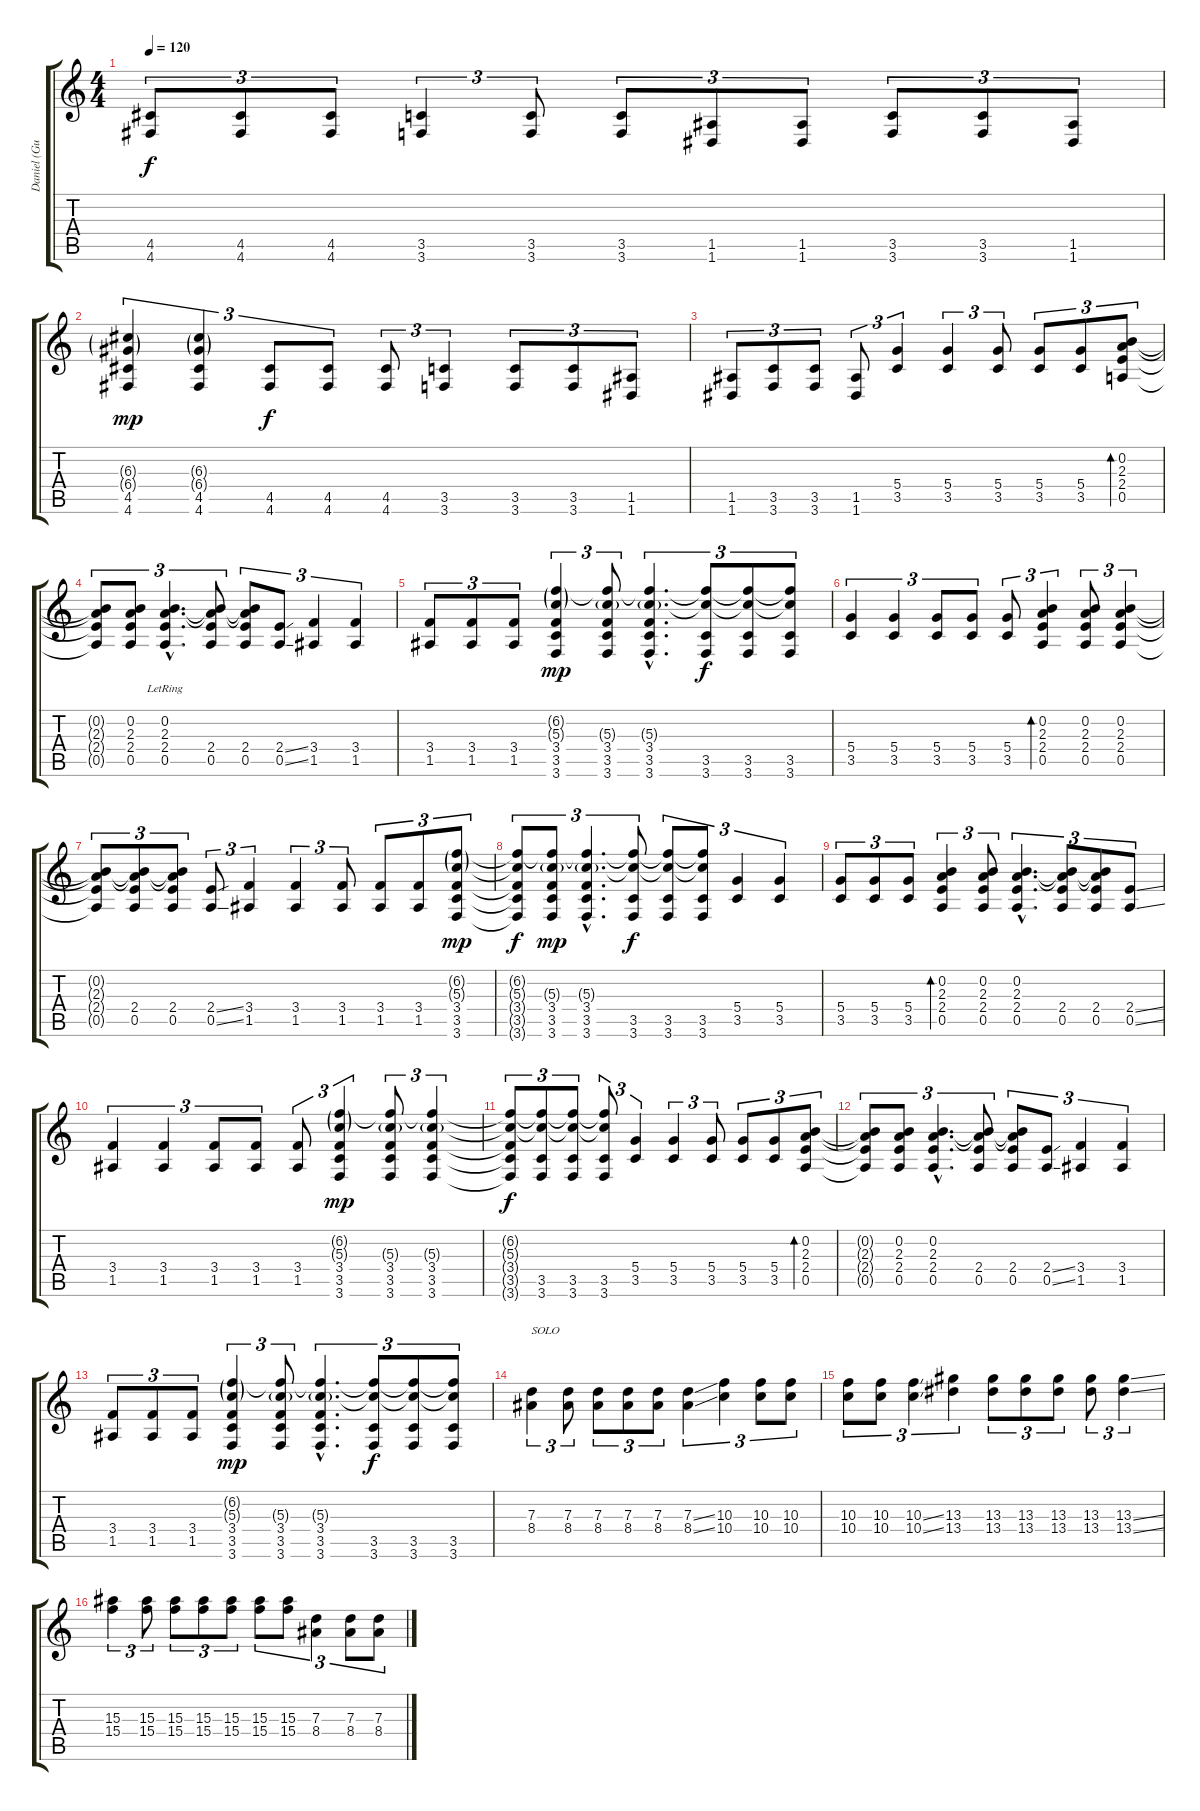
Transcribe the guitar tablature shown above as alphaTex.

\track ("Daniel (Guitarra 1)" "Daniel (Gu") {instrument distortionguitar}
\staff {score tabs}
\tuning (E4 B3 G3 D3 A2 D2) {hide}
\ts (4 4)
\tempo 120
\clef g2
\ks c
(4.5 4.6).8{tu (3 2) dy f} (4.5 4.6).8{tu (3 2)} (4.5 4.6).8{tu (3 2)} (3.5 3.6).4{tu (3 2)} (3.5 3.6).8{tu (3 2)} (3.5 3.6).8{tu (3 2)} (1.5 1.6).8{tu (3 2)} (1.5 1.6).8{tu (3 2)} (3.5 3.6).8{tu (3 2)} (3.5 3.6).8{tu (3 2)} (1.5 1.6).8{tu (3 2)} |
(6.3{g} 6.4{g} 4.5 4.6).4{tu (3 2) dy mp} (6.3{g} 6.4{g} 4.5 4.6).4{tu (3 2)} (4.5 4.6).8{tu (3 2) dy f} (4.5 4.6).8{tu (3 2)} (4.5 4.6).8{tu (3 2)} (3.5 3.6).4{tu (3 2)} (3.5 3.6).8{tu (3 2)} (3.5 3.6).8{tu (3 2)} (1.5 1.6).8{tu (3 2)} |
(1.5 1.6).8{tu (3 2)} (3.5 3.6).8{tu (3 2)} (3.5 3.6).8{tu (3 2)} (1.5 1.6).8{tu (3 2)} (5.4 3.5).4{tu (3 2)} (5.4 3.5).4{tu (3 2)} (5.4 3.5).8{tu (3 2)} (5.4 3.5).8{tu (3 2)} (5.4 3.5).8{tu (3 2)} (0.2 2.3 2.4 0.5).8{tu (3 2) bd 60} |
(0.2{t} 2.3{t} 2.4{t} 0.5{t}).8{tu (3 2)} (0.2 2.3 2.4 0.5).8{tu (3 2)} (0.2{hac} 2.3{hac} 2.4{hac} 0.5{hac lr}).4{d tu (3 2)} (0.2{t} 2.3{t} 2.4 0.5).8{tu (3 2)} (0.2{t} 2.3{t} 2.4 0.5).8{tu (3 2)} (2.4{ss} 0.5{ss}).8{tu (3 2)} (3.4 1.5).4{tu (3 2)} (3.4 1.5).4{tu (3 2)} |
(3.4 1.5).8{tu (3 2)} (3.4 1.5).8{tu (3 2)} (3.4 1.5).8{tu (3 2)} (6.2{g} 5.3{g} 3.4 3.5 3.6).4{tu (3 2) dy mp} (6.2{t} 5.3{g} 3.4 3.5 3.6).8{tu (3 2)} (6.2{hac t} 5.3{g hac} 3.4{hac} 3.5{hac} 3.6{hac}).4{d tu (3 2)} (6.2{t} 5.3{t} 3.5 3.6).8{tu (3 2) dy f} (6.2{t} 5.3{t} 3.5 3.6).8{tu (3 2)} (6.2{t} 5.3{t} 3.5 3.6).8{tu (3 2)} |
(5.4 3.5).4{tu (3 2)} (5.4 3.5).4{tu (3 2)} (5.4 3.5).8{tu (3 2)} (5.4 3.5).8{tu (3 2)} (5.4 3.5).8{tu (3 2)} (0.2 2.3 2.4 0.5).4{tu (3 2) bd 60} (0.2 2.3 2.4 0.5).8{tu (3 2)} (0.2 2.3 2.4 0.5).4{tu (3 2)} |
(0.2{t} 2.3{t} 2.4{t} 0.5{t}).8{tu (3 2)} (0.2{t} 2.3{t} 2.4 0.5).8{tu (3 2)} (0.2{t} 2.3{t} 2.4 0.5).8{tu (3 2)} (2.4{ss} 0.5{ss}).8{tu (3 2)} (3.4 1.5).4{tu (3 2)} (3.4 1.5).4{tu (3 2)} (3.4 1.5).8{tu (3 2)} (3.4 1.5).8{tu (3 2)} (3.4 1.5).8{tu (3 2)} (6.2{g} 5.3{g} 3.4 3.5 3.6).8{tu (3 2) dy mp} |
(6.2{t} 5.3{t} 3.4{t} 3.5{t} 3.6{t}).8{tu (3 2) dy f} (6.2{t} 5.3{g} 3.4 3.5 3.6).8{tu (3 2) dy mp} (6.2{hac t} 5.3{g hac} 3.4{hac} 3.5{hac} 3.6{hac}).4{d tu (3 2)} (6.2{t} 5.3{t} 3.5 3.6).8{tu (3 2) dy f} (6.2{t} 5.3{t} 3.5 3.6).8{tu (3 2)} (6.2{t} 5.3{t} 3.5 3.6).8{tu (3 2)} (5.4 3.5).4{tu (3 2)} (5.4 3.5).4{tu (3 2)} |
(5.4 3.5).8{tu (3 2)} (5.4 3.5).8{tu (3 2)} (5.4 3.5).8{tu (3 2)} (0.2 2.3 2.4 0.5).4{tu (3 2) bd 60} (0.2 2.3 2.4 0.5).8{tu (3 2)} (0.2{hac} 2.3{hac} 2.4{hac} 0.5{hac}).4{d tu (3 2)} (0.2{t} 2.3{t} 2.4 0.5).8{tu (3 2)} (0.2{t} 2.3{t} 2.4 0.5).8{tu (3 2)} (2.4{ss} 0.5{ss}).8{tu (3 2)} |
(3.4 1.5).4{tu (3 2)} (3.4 1.5).4{tu (3 2)} (3.4 1.5).8{tu (3 2)} (3.4 1.5).8{tu (3 2)} (3.4 1.5).8{tu (3 2)} (6.2{g} 5.3{g} 3.4 3.5 3.6).4{tu (3 2) dy mp} (6.2{t} 5.3{g} 3.4 3.5 3.6).8{tu (3 2)} (6.2{t} 5.3{g} 3.4 3.5 3.6).4{tu (3 2)} |
(6.2{t} 5.3{t} 3.4{t} 3.5{t} 3.6{t}).8{tu (3 2) dy f} (6.2{t} 5.3{t} 3.5 3.6).8{tu (3 2)} (6.2{t} 5.3{t} 3.5 3.6).8{tu (3 2)} (6.2{t} 5.3{t} 3.5 3.6).8{tu (3 2)} (5.4 3.5).4{tu (3 2)} (5.4 3.5).4{tu (3 2)} (5.4 3.5).8{tu (3 2)} (5.4 3.5).8{tu (3 2)} (5.4 3.5).8{tu (3 2)} (0.2 2.3 2.4 0.5).8{tu (3 2) bd 60} |
(0.2{t} 2.3{t} 2.4{t} 0.5{t}).8{tu (3 2)} (0.2 2.3 2.4 0.5).8{tu (3 2)} (0.2{hac} 2.3{hac} 2.4{hac} 0.5{hac}).4{d tu (3 2)} (0.2{t} 2.3{t} 2.4 0.5).8{tu (3 2)} (0.2{t} 2.3{t} 2.4 0.5).8{tu (3 2)} (2.4{ss} 0.5{ss}).8{tu (3 2)} (3.4 1.5).4{tu (3 2)} (3.4 1.5).4{tu (3 2)} |
(3.4 1.5).8{tu (3 2)} (3.4 1.5).8{tu (3 2)} (3.4 1.5).8{tu (3 2)} (6.2{g} 5.3{g} 3.4 3.5 3.6).4{tu (3 2) dy mp} (6.2{t} 5.3{g} 3.4 3.5 3.6).8{tu (3 2)} (6.2{hac t} 5.3{g hac} 3.4{hac} 3.5{hac} 3.6{hac}).4{d tu (3 2)} (6.2{t} 5.3{t} 3.5 3.6).8{tu (3 2) dy f} (6.2{t} 5.3{t} 3.5 3.6).8{tu (3 2)} (6.2{t} 5.3{t} 3.5 3.6).8{tu (3 2)} |
(7.3 8.4).4{tu (3 2) txt "SOLO"} (7.3 8.4).8{tu (3 2)} (7.3 8.4).8{tu (3 2)} (7.3 8.4).8{tu (3 2)} (7.3 8.4).8{tu (3 2)} (7.3{ss} 8.4{ss}).4{tu (3 2)} (10.3 10.4).4{tu (3 2)} (10.3 10.4).8{tu (3 2)} (10.3 10.4).8{tu (3 2)} |
(10.3 10.4).8{tu (3 2)} (10.3 10.4).8{tu (3 2)} (10.3{ss} 10.4{ss}).4{tu (3 2)} (13.3 13.4).4{tu (3 2)} (13.3 13.4).8{tu (3 2)} (13.3 13.4).8{tu (3 2)} (13.3 13.4).8{tu (3 2)} (13.3 13.4).8{tu (3 2)} (13.3{ss} 13.4{ss}).4{tu (3 2)} |
(15.3 15.4).4{tu (3 2)} (15.3 15.4).8{tu (3 2)} (15.3 15.4).8{tu (3 2)} (15.3 15.4).8{tu (3 2)} (15.3 15.4).8{tu (3 2)} (15.3 15.4).8{tu (3 2)} (15.3 15.4).8{tu (3 2)} (7.3 8.4).4{tu (3 2)} (7.3 8.4).8{tu (3 2)} (7.3 8.4).8{tu (3 2)}
